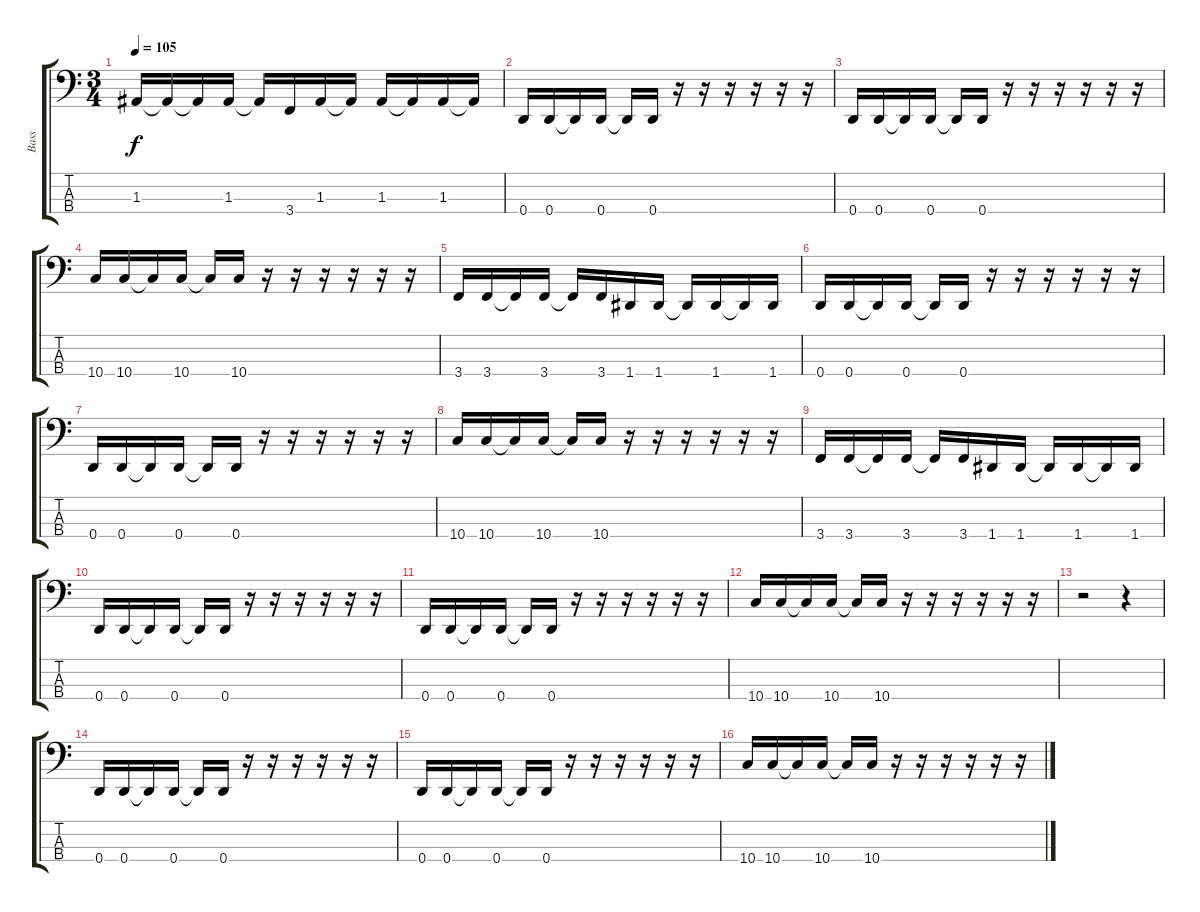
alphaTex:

\track ("Bass" "Bass") {instrument slapbass1}
\staff {score tabs}
\tuning (G2 D2 A1 D1) {hide}
\ts (3 4)
\tempo 105
\clef f4
\ks c
1.3.16{dy f} 1.3{t}.16 1.3{t}.16 1.3.16 1.3{t}.16 3.4.16 1.3.16 1.3{t}.16 1.3.16 1.3{t}.16 1.3.16 1.3{t}.16 |
0.4.16 0.4.16 0.4{t}.16 0.4.16 0.4{t}.16 0.4.16 r.16 r.16 r.16 r.16 r.16 r.16 |
0.4.16 0.4.16 0.4{t}.16 0.4.16 0.4{t}.16 0.4.16 r.16 r.16 r.16 r.16 r.16 r.16 |
10.4.16 10.4.16 10.4{t}.16 10.4.16 10.4{t}.16 10.4.16 r.16 r.16 r.16 r.16 r.16 r.16 |
3.4.16 3.4.16 3.4{t}.16 3.4.16 3.4{t}.16 3.4.16 1.4.16 1.4.16 1.4{t}.16 1.4.16 1.4{t}.16 1.4.16 |
0.4.16 0.4.16 0.4{t}.16 0.4.16 0.4{t}.16 0.4.16 r.16 r.16 r.16 r.16 r.16 r.16 |
0.4.16 0.4.16 0.4{t}.16 0.4.16 0.4{t}.16 0.4.16 r.16 r.16 r.16 r.16 r.16 r.16 |
10.4.16 10.4.16 10.4{t}.16 10.4.16 10.4{t}.16 10.4.16 r.16 r.16 r.16 r.16 r.16 r.16 |
3.4.16 3.4.16 3.4{t}.16 3.4.16 3.4{t}.16 3.4.16 1.4.16 1.4.16 1.4{t}.16 1.4.16 1.4{t}.16 1.4.16 |
0.4.16 0.4.16 0.4{t}.16 0.4.16 0.4{t}.16 0.4.16 r.16 r.16 r.16 r.16 r.16 r.16 |
0.4.16 0.4.16 0.4{t}.16 0.4.16 0.4{t}.16 0.4.16 r.16 r.16 r.16 r.16 r.16 r.16 |
10.4.16 10.4.16 10.4{t}.16 10.4.16 10.4{t}.16 10.4.16 r.16 r.16 r.16 r.16 r.16 r.16 |
r.2 r.4 |
0.4.16 0.4.16 0.4{t}.16 0.4.16 0.4{t}.16 0.4.16 r.16 r.16 r.16 r.16 r.16 r.16 |
0.4.16 0.4.16 0.4{t}.16 0.4.16 0.4{t}.16 0.4.16 r.16 r.16 r.16 r.16 r.16 r.16 |
10.4.16 10.4.16 10.4{t}.16 10.4.16 10.4{t}.16 10.4.16 r.16 r.16 r.16 r.16 r.16 r.16
